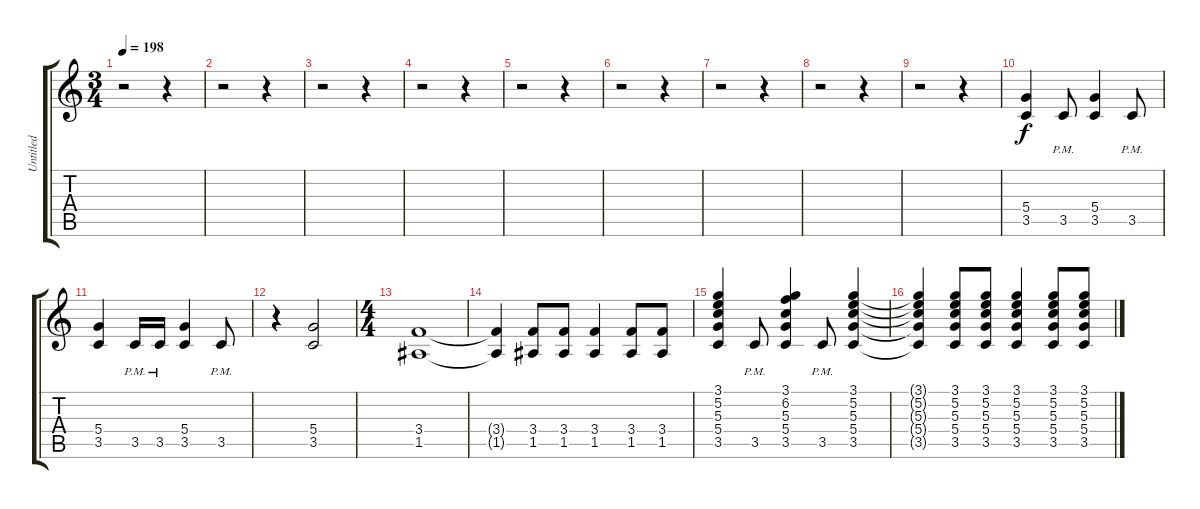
\track ("Untitled" "Untitled") {instrument distortionguitar}
\staff {score tabs}
\tuning (E4 B3 G3 D3 A2 D2) {hide}
\ts (3 4)
\tempo 198
\clef g2
\ks c
r.2{dy f} r.4 |
r.2 r.4 |
r.2 r.4 |
r.2 r.4 |
r.2 r.4 |
r.2 r.4 |
r.2 r.4 |
r.2 r.4 |
r.2 r.4 |
(5.4 3.5).4 3.5{pm}.8 (5.4 3.5).4 3.5{pm}.8 |
(5.4 3.5).4 3.5{pm}.16 3.5{pm}.16 (5.4 3.5).4 3.5{pm}.8 |
r.4 (5.4 3.5).2 |
\ts (4 4)
(3.4 1.5).1 |
(3.4{t} 1.5{t}).4 (3.4 1.5).8 (3.4 1.5).8 (3.4 1.5).4 (3.4 1.5).8 (3.4 1.5).8 |
(3.1 5.2 5.3 5.4 3.5).4 3.5{pm}.8 (3.1 6.2 5.3 5.4 3.5).4 3.5{pm}.8 (3.1 5.2 5.3 5.4 3.5).4 |
(3.1{t} 5.2{t} 5.3{t} 5.4{t} 3.5{t}).4 (3.1 5.2 5.3 5.4 3.5).8 (3.1 5.2 5.3 5.4 3.5).8 (3.1 5.2 5.3 5.4 3.5).4 (3.1 5.2 5.3 5.4 3.5).8 (3.1 5.2 5.3 5.4 3.5).8
